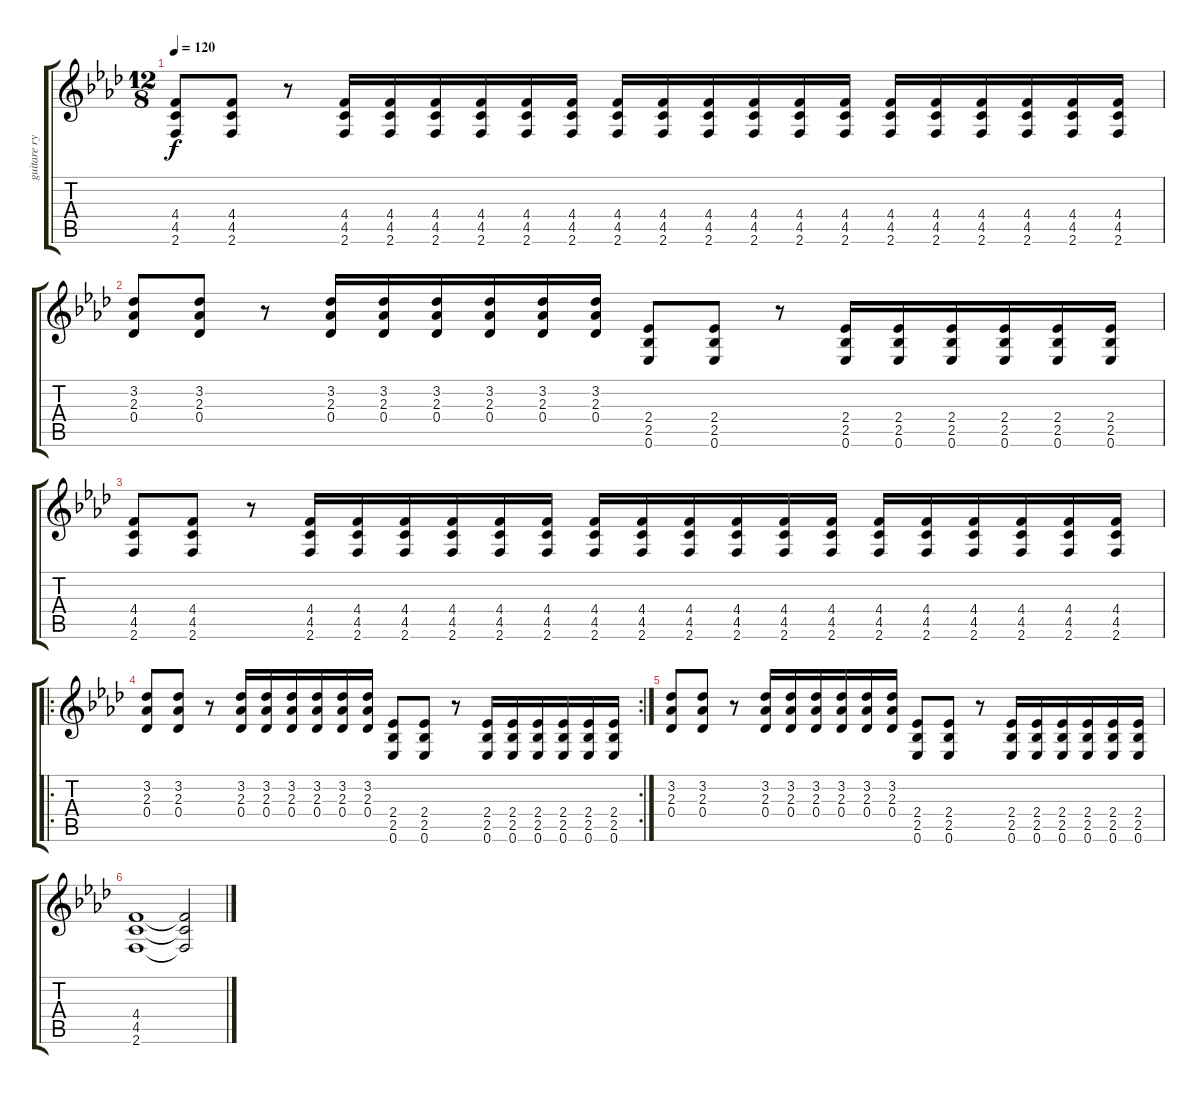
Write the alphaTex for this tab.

\track ("guitare rythme" "guitare ry") {instrument distortionguitar}
\staff {score tabs}
\tuning (Eb4 Bb3 Gb3 Db3 Ab2 Eb2) {hide}
\ts (12 8)
\tempo 120
\clef g2
\ks fminor
(4.4 4.5 2.6).8{dy f} (4.4 4.5 2.6).8 r.8 (4.4 4.5 2.6).16 (4.4 4.5 2.6).16 (4.4 4.5 2.6).16 (4.4 4.5 2.6).16 (4.4 4.5 2.6).16 (4.4 4.5 2.6).16 (4.4 4.5 2.6).16 (4.4 4.5 2.6).16 (4.4 4.5 2.6).16 (4.4 4.5 2.6).16 (4.4 4.5 2.6).16 (4.4 4.5 2.6).16 (4.4 4.5 2.6).16 (4.4 4.5 2.6).16 (4.4 4.5 2.6).16 (4.4 4.5 2.6).16 (4.4 4.5 2.6).16 (4.4 4.5 2.6).16 |
(3.2 2.3 0.4).8 (3.2 2.3 0.4).8 r.8 (3.2 2.3 0.4).16 (3.2 2.3 0.4).16 (3.2 2.3 0.4).16 (3.2 2.3 0.4).16 (3.2 2.3 0.4).16 (3.2 2.3 0.4).16 (2.4 2.5 0.6).8 (2.4 2.5 0.6).8 r.8 (2.4 2.5 0.6).16 (2.4 2.5 0.6).16 (2.4 2.5 0.6).16 (2.4 2.5 0.6).16 (2.4 2.5 0.6).16 (2.4 2.5 0.6).16 |
(4.4 4.5 2.6).8 (4.4 4.5 2.6).8 r.8 (4.4 4.5 2.6).16 (4.4 4.5 2.6).16 (4.4 4.5 2.6).16 (4.4 4.5 2.6).16 (4.4 4.5 2.6).16 (4.4 4.5 2.6).16 (4.4 4.5 2.6).16 (4.4 4.5 2.6).16 (4.4 4.5 2.6).16 (4.4 4.5 2.6).16 (4.4 4.5 2.6).16 (4.4 4.5 2.6).16 (4.4 4.5 2.6).16 (4.4 4.5 2.6).16 (4.4 4.5 2.6).16 (4.4 4.5 2.6).16 (4.4 4.5 2.6).16 (4.4 4.5 2.6).16 |
\ro
\rc 2
(3.2 2.3 0.4).8 (3.2 2.3 0.4).8 r.8 (3.2 2.3 0.4).16 (3.2 2.3 0.4).16 (3.2 2.3 0.4).16 (3.2 2.3 0.4).16 (3.2 2.3 0.4).16 (3.2 2.3 0.4).16 (2.4 2.5 0.6).8 (2.4 2.5 0.6).8 r.8 (2.4 2.5 0.6).16 (2.4 2.5 0.6).16 (2.4 2.5 0.6).16 (2.4 2.5 0.6).16 (2.4 2.5 0.6).16 (2.4 2.5 0.6).16 |
(3.2 2.3 0.4).8 (3.2 2.3 0.4).8 r.8 (3.2 2.3 0.4).16 (3.2 2.3 0.4).16 (3.2 2.3 0.4).16 (3.2 2.3 0.4).16 (3.2 2.3 0.4).16 (3.2 2.3 0.4).16 (2.4 2.5 0.6).8 (2.4 2.5 0.6).8 r.8 (2.4 2.5 0.6).16 (2.4 2.5 0.6).16 (2.4 2.5 0.6).16 (2.4 2.5 0.6).16 (2.4 2.5 0.6).16 (2.4 2.5 0.6).16 |
(4.4 4.5 2.6).1 (4.4{t} 4.5{t} 2.6{t}).2
